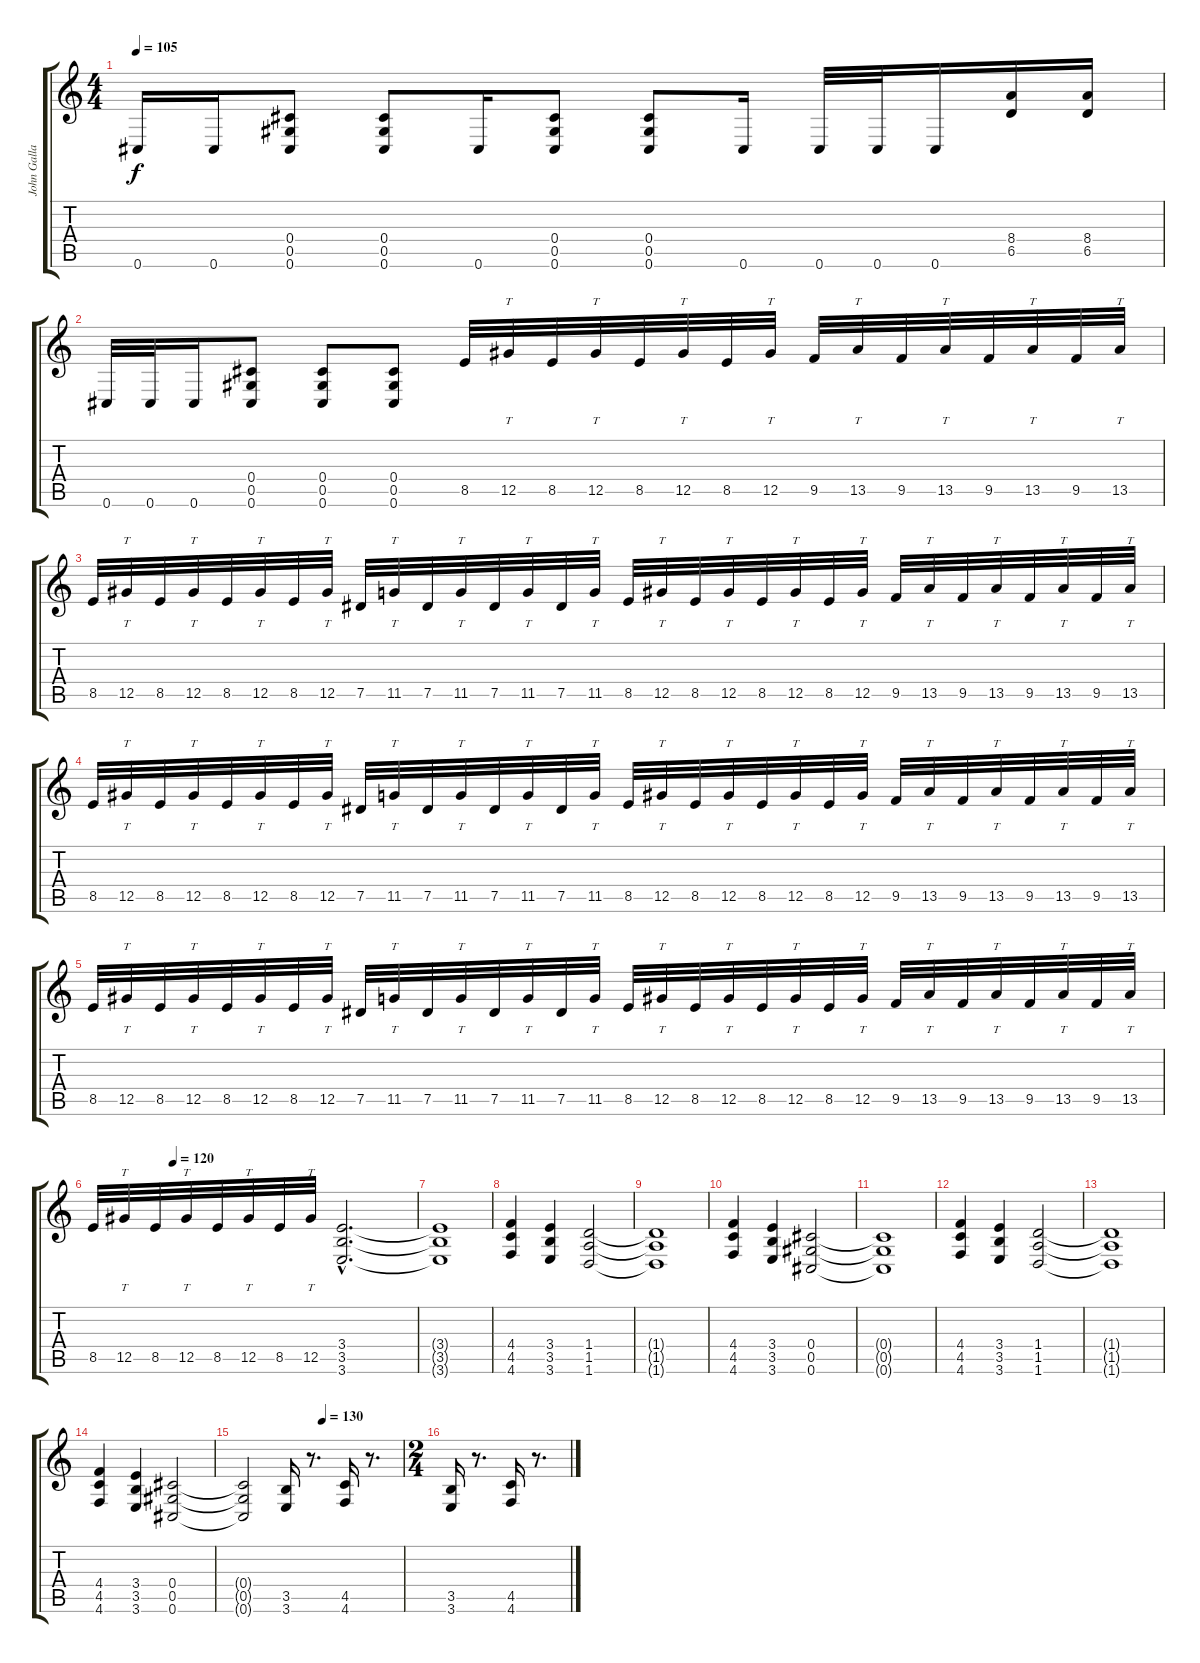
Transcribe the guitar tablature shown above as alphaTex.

\track ("John Gallagher" "John Galla") {instrument distortionguitar}
\staff {score tabs}
\tuning (Eb4 Bb3 Gb3 Db3 Ab2 Db2) {hide}
\ts (4 4)
\tempo 105
\clef g2
\ks c
0.6.16{dy f} 0.6.16 (0.4 0.5 0.6).8 (0.4 0.5 0.6).8 0.6.16 (0.4 0.5 0.6).8 (0.4 0.5 0.6).8 0.6.16 0.6.32 0.6.32 0.6.16 (8.4 6.5).16 (8.4 6.5).16 |
0.6.32 0.6.32 0.6.16 (0.4 0.5 0.6).8 (0.4 0.5 0.6).8 (0.4 0.5 0.6).8 8.5.32 12.5.32{tt} 8.5.32 12.5.32{tt} 8.5.32 12.5.32{tt} 8.5.32 12.5.32{tt} 9.5.32 13.5.32{tt} 9.5.32 13.5.32{tt} 9.5.32 13.5.32{tt} 9.5.32 13.5.32{tt} |
8.5.32 12.5.32{tt} 8.5.32 12.5.32{tt} 8.5.32 12.5.32{tt} 8.5.32 12.5.32{tt} 7.5.32 11.5.32{tt} 7.5.32 11.5.32{tt} 7.5.32 11.5.32{tt} 7.5.32 11.5.32{tt} 8.5.32 12.5.32{tt} 8.5.32 12.5.32{tt} 8.5.32 12.5.32{tt} 8.5.32 12.5.32{tt} 9.5.32 13.5.32{tt} 9.5.32 13.5.32{tt} 9.5.32 13.5.32{tt} 9.5.32 13.5.32{tt} |
8.5.32 12.5.32{tt} 8.5.32 12.5.32{tt} 8.5.32 12.5.32{tt} 8.5.32 12.5.32{tt} 7.5.32 11.5.32{tt} 7.5.32 11.5.32{tt} 7.5.32 11.5.32{tt} 7.5.32 11.5.32{tt} 8.5.32 12.5.32{tt} 8.5.32 12.5.32{tt} 8.5.32 12.5.32{tt} 8.5.32 12.5.32{tt} 9.5.32 13.5.32{tt} 9.5.32 13.5.32{tt} 9.5.32 13.5.32{tt} 9.5.32 13.5.32{tt} |
8.5.32 12.5.32{tt} 8.5.32 12.5.32{tt} 8.5.32 12.5.32{tt} 8.5.32 12.5.32{tt} 7.5.32 11.5.32{tt} 7.5.32 11.5.32{tt} 7.5.32 11.5.32{tt} 7.5.32 11.5.32{tt} 8.5.32 12.5.32{tt} 8.5.32 12.5.32{tt} 8.5.32 12.5.32{tt} 8.5.32 12.5.32{tt} 9.5.32 13.5.32{tt} 9.5.32 13.5.32{tt} 9.5.32 13.5.32{tt} 9.5.32 13.5.32{tt} |
\tempo (120 0.25)
8.5.32 12.5.32{tt} 8.5.32 12.5.32{tt} 8.5.32 12.5.32{tt} 8.5.32 12.5.32{tt} (3.4{hac} 3.5{hac} 3.6{hac}).2{d} |
(3.4{t} 3.5{t} 3.6{t}).1 |
(4.4 4.5 4.6).4 (3.4 3.5 3.6).4 (1.4 1.5 1.6).2 |
(1.4{t} 1.5{t} 1.6{t}).1 |
(4.4 4.5 4.6).4 (3.4 3.5 3.6).4 (0.4 0.5 0.6).2 |
(0.4{t} 0.5{t} 0.6{t}).1 |
(4.4 4.5 4.6).4 (3.4 3.5 3.6).4 (1.4 1.5 1.6).2 |
(1.4{t} 1.5{t} 1.6{t}).1 |
(4.4 4.5 4.6).4 (3.4 3.5 3.6).4 (0.4 0.5 0.6).2 |
\tempo (130 0.5)
(0.4{t} 0.5{t} 0.6{t}).2 (3.5 3.6).16 r.8{d} (4.5 4.6).16 r.8{d} |
\ts (2 4)
(3.5 3.6).16 r.8{d} (4.5 4.6).16 r.8{d}
